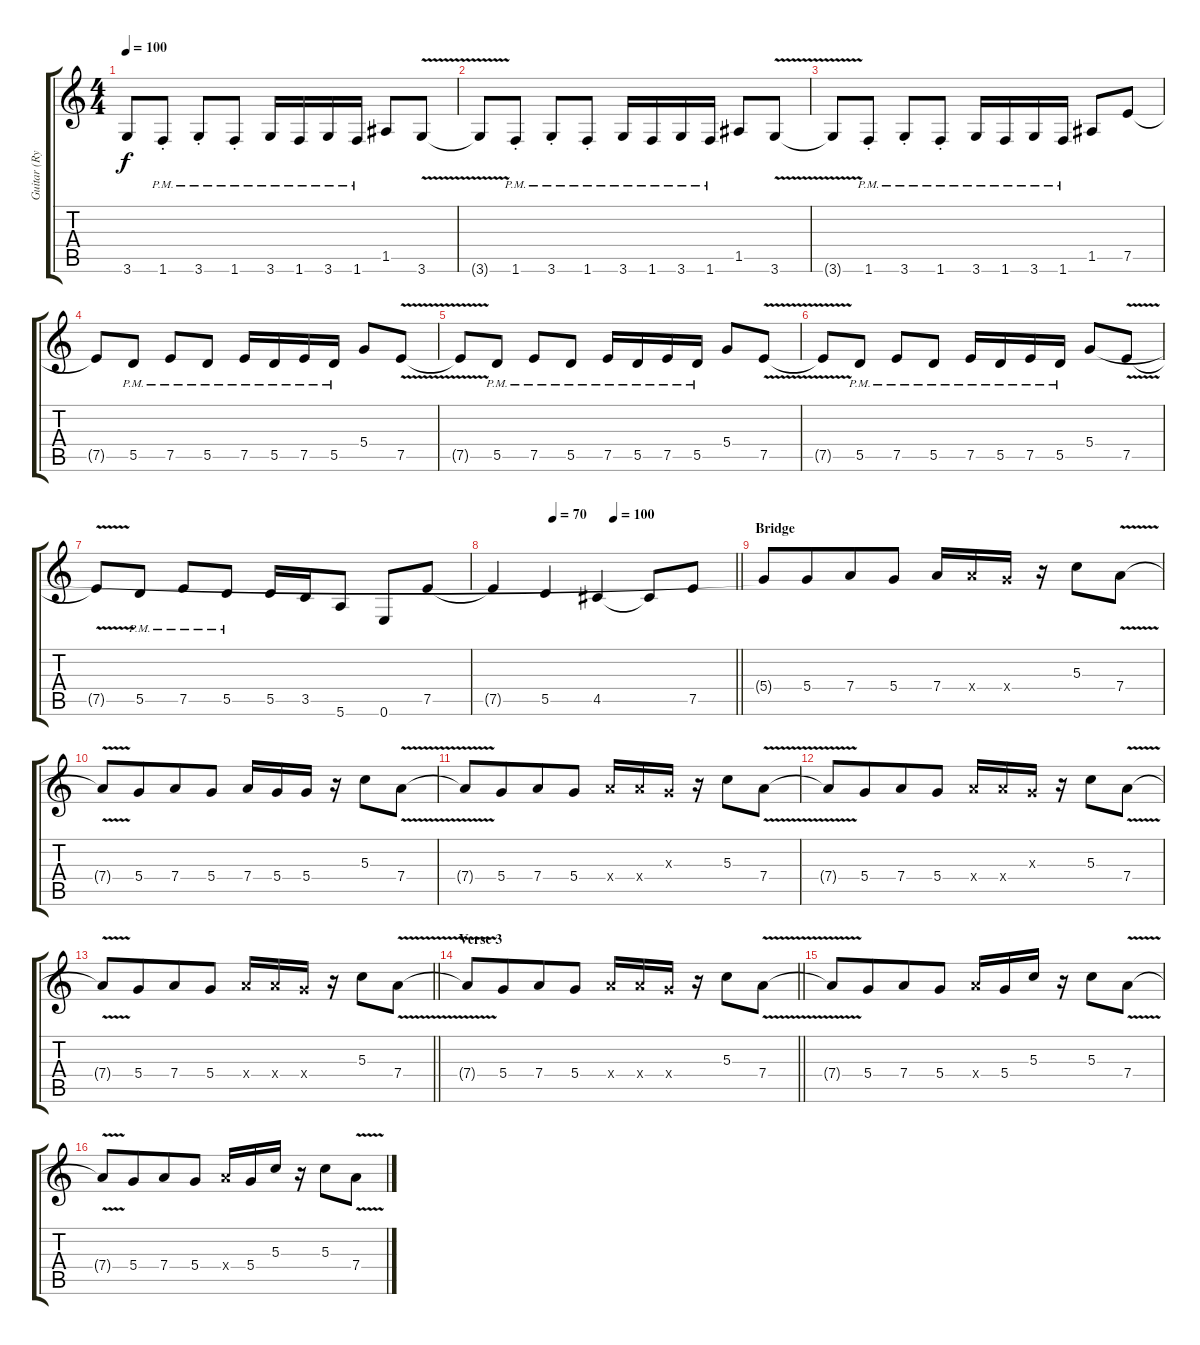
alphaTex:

\track ("Guitar (Rythem)" "Guitar (Ry") {instrument overdrivenguitar}
\staff {score tabs}
\tuning (E4 B3 G3 D3 A2 E2) {hide}
\ts (4 4)
\tempo 100
\clef g2
\ks c
3.6{t}.8{dy f} 1.6{pm st}.8 3.6{pm st}.8 1.6{pm st}.8 3.6{pm}.16 1.6{pm}.16 3.6{pm}.16 1.6{pm}.16 1.5.8 3.6{v}.8 |
3.6{t}.8 1.6{pm st}.8 3.6{pm st}.8 1.6{pm st}.8 3.6{pm}.16 1.6{pm}.16 3.6{pm}.16 1.6{pm}.16 1.5.8 3.6{v}.8 |
3.6{t}.8 1.6{pm st}.8 3.6{pm st}.8 1.6{pm st}.8 3.6{pm}.16 1.6{pm}.16 3.6{pm}.16 1.6{pm}.16 1.5.8 7.5.8 |
7.5{t}.8 5.5{pm}.8 7.5{pm}.8 5.5{pm}.8 7.5{pm}.16 5.5{pm}.16 7.5{pm}.16 5.5{pm}.16 5.4.8 7.5{v}.8 |
7.5{t}.8 5.5{pm}.8 7.5{pm}.8 5.5{pm}.8 7.5{pm}.16 5.5{pm}.16 7.5{pm}.16 5.5{pm}.16 5.4.8 7.5{v}.8 |
7.5{t}.8 5.5{pm}.8 7.5{pm}.8 5.5{pm}.8 7.5{pm}.16 5.5{pm}.16 7.5{pm}.16 5.5{pm}.16 5.4.8 7.5{v}.8 |
7.5{t}.8 5.5{pm}.8 7.5{pm}.8 5.5{pm}.8 5.5.16 3.5.16 5.6.8 0.6.8 7.5.8 |
\tempo (70 0.25)
\tempo (100 0.5)
\barLineRight lightlight
7.5{t}.4 5.5.4 4.5.4 4.5{t}.8 7.5.8 |
\section ("" "Bridge")
5.4{t}.8 5.4.8{beam merge} 7.4.8 5.4.8 7.4.16 7.4{x}.16 5.4{x}.16 r.16 5.3.8 7.4{v}.8 |
7.4{t}.8 5.4.8{beam merge} 7.4.8 5.4.8 7.4.16 5.4.16 5.4.16 r.16 5.3.8 7.4{v}.8 |
7.4{t}.8 5.4.8{beam merge} 7.4.8 5.4.8 7.4{x}.16 7.4{x}.16 0.3{x}.16 r.16 5.3.8 7.4{v}.8 |
7.4{t}.8 5.4.8{beam merge} 7.4.8 5.4.8 7.4{x}.16 7.4{x}.16 0.3{x}.16 r.16 5.3.8 7.4{v}.8 |
\barLineRight lightlight
7.4{t}.8 5.4.8{beam merge} 7.4.8 5.4.8 7.4{x}.16 7.4{x}.16 5.4{x}.16 r.16 5.3.8 7.4{v}.8 |
\section ("" "Verse 3")
\barLineRight lightlight
7.4{t}.8 5.4.8{beam merge} 7.4.8 5.4.8 7.4{x}.16 7.4{x}.16 5.4{x}.16 r.16 5.3.8 7.4{v}.8 |
7.4{t}.8 5.4.8{beam merge} 7.4.8 5.4.8 7.4{x}.16 5.4.16 5.3.16 r.16 5.3.8 7.4{v}.8 |
7.4{t}.8 5.4.8{beam merge} 7.4.8 5.4.8 7.4{x}.16 5.4.16 5.3.16 r.16 5.3.8 7.4{v}.8
